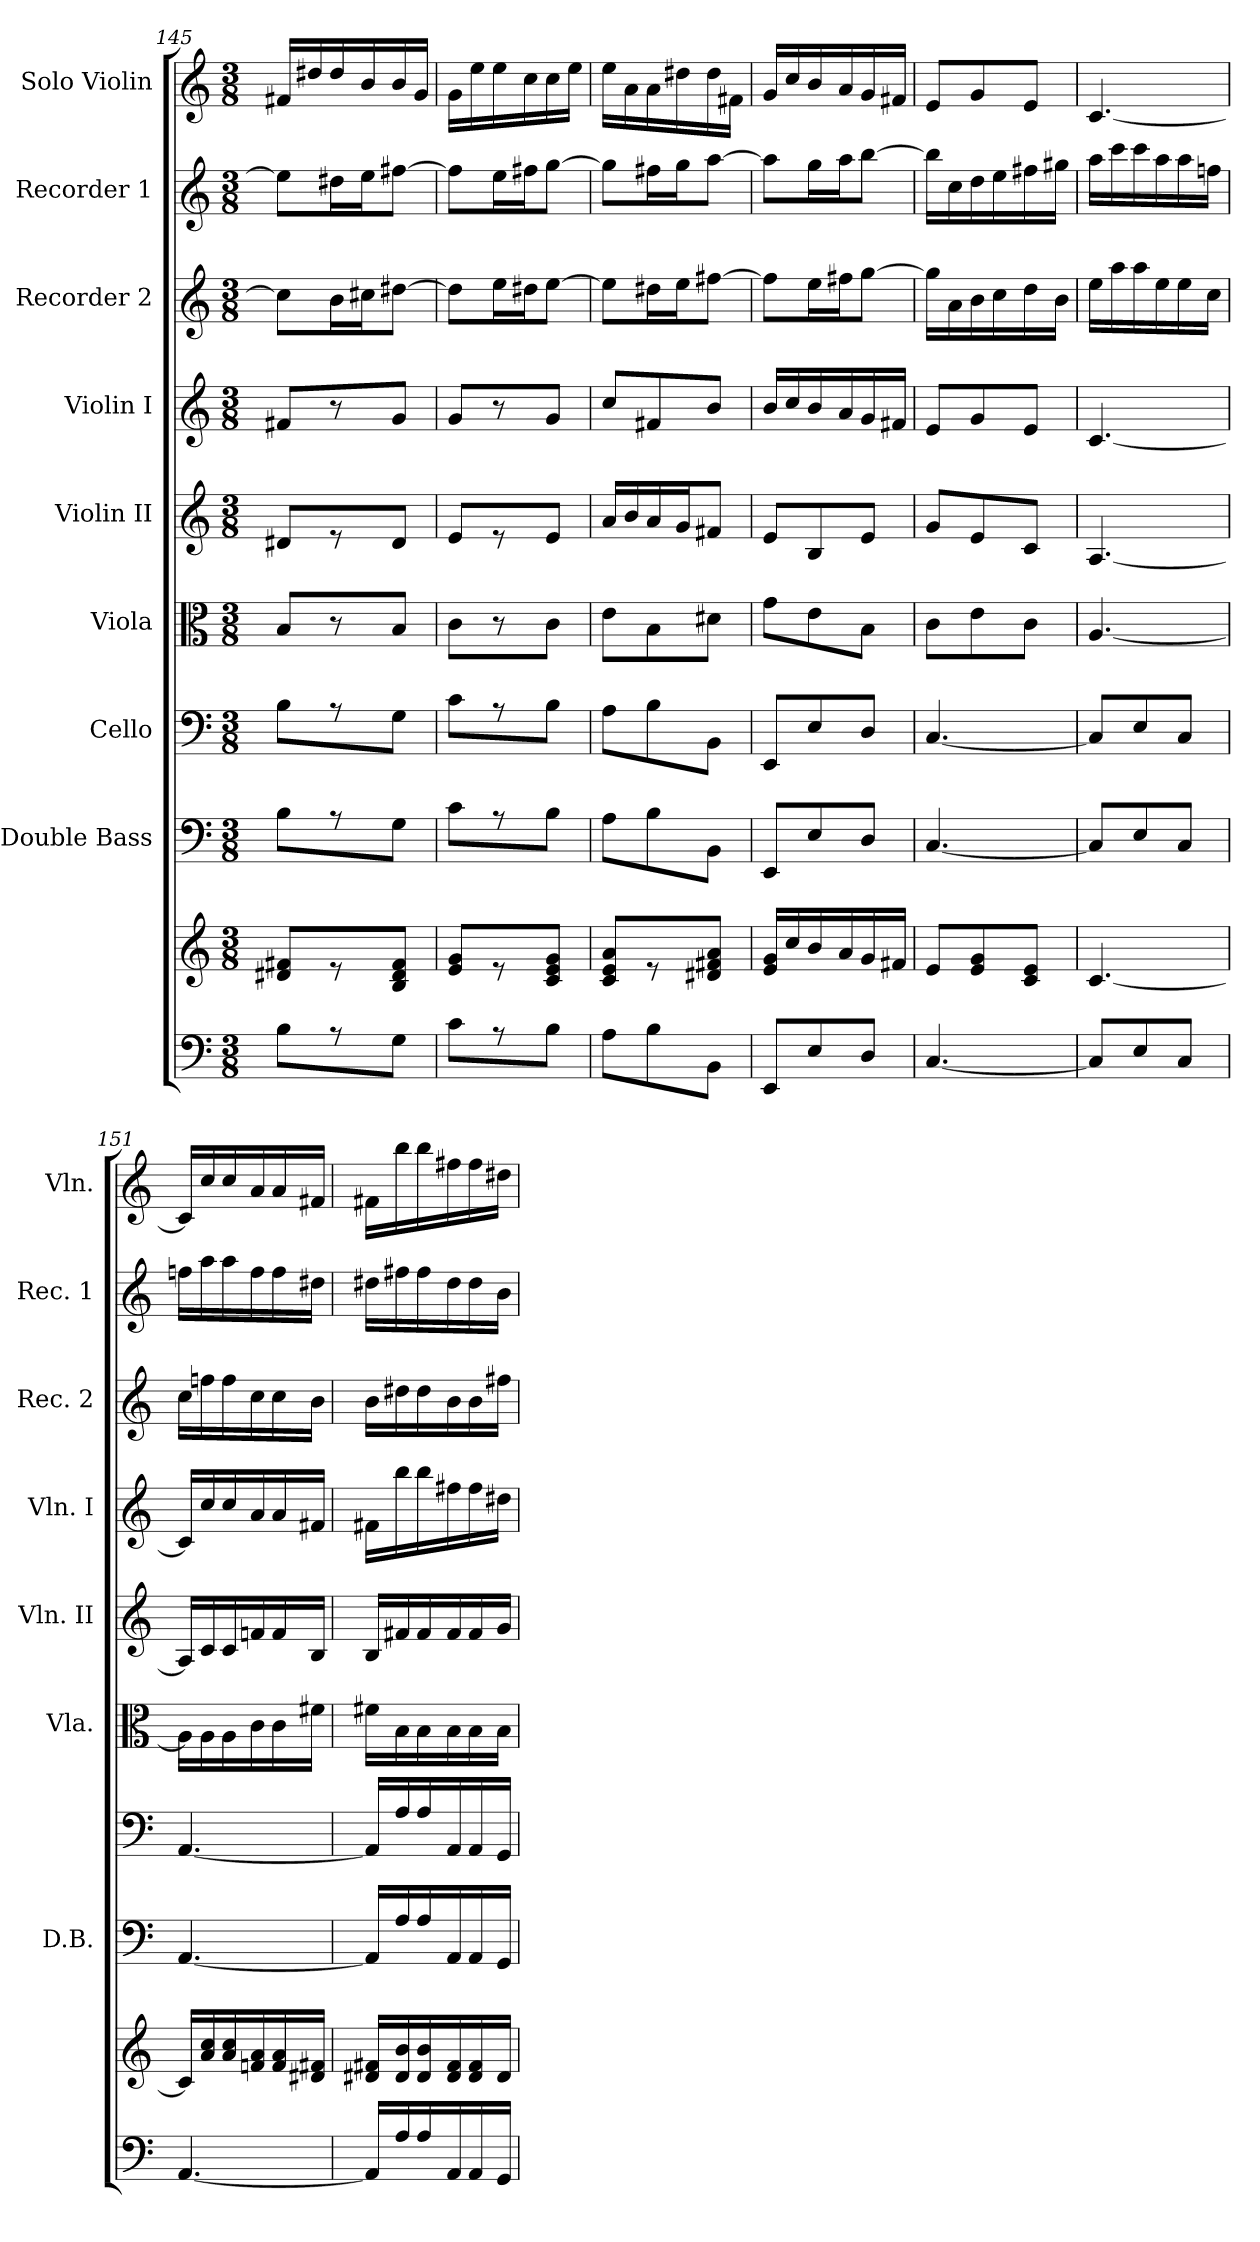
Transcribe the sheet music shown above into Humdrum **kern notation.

**kern	**kern	**kern	**kern	**kern	**kern	**kern	**kern	**kern	**kern
*part9	*part9	*part8	*part7	*part6	*part5	*part4	*part3	*part2	*part1
*staff10	*staff9	*staff8	*staff7	*staff6	*staff5	*staff4	*staff3	*staff2	*staff1
*	*	*I"Double Bass	*I"Cello	*I"Viola	*I"Violin II	*I"Violin I	*I"Recorder 2	*I"Recorder 1	*I"Solo Violin
*	*	*I'D.B.	*	*I'Vla.	*I'Vln. II	*I'Vln. I	*I'Rec. 2	*I'Rec. 1	*I'Vln.
*clefF4	*clefG2	*clefF4	*clefF4	*clefC3	*clefG2	*clefG2	*clefG2	*clefG2	*clefG2
*	*	*ITrd7c12	*	*	*	*	*	*	*
*M3/8	*M3/8	*M3/8	*M3/8	*M3/8	*M3/8	*M3/8	*M3/8	*M3/8	*M3/8
=145	=145	=145	=145	=145	=145	=145	=145	=145	=145
8B\L	8d#/ 8f#/L	8BB\L	8B\L	8B/L	8d#/L	8f#/L	8cc#\L]	8ee\L]	16f#/LL
.	.	.	.	.	.	.	.	.	16dd#/
8r	8r	8r	8r	8r	8r	8r	16b\L	16dd#\L	16dd#/
.	.	.	.	.	.	.	16cc#\J	16ee\J	16b/
8G\J	8B/ 8d#/ 8f#/J	8GG\J	8G\J	8B/J	8d#/J	8g/J	[8dd#\J	[8ff#\J	16b/
.	.	.	.	.	.	.	.	.	16g/JJ
=146	=146	=146	=146	=146	=146	=146	=146	=146	=146
8c\L	8e/ 8g/L	8C\L	8c\L	8c\L	8e/L	8g/L	8dd#\L]	8ff#\L]	16g\LL
.	.	.	.	.	.	.	.	.	16ee\
8r	8r	8r	8r	8r	8r	8r	16ee\L	16ee\L	16ee\
.	.	.	.	.	.	.	16dd#\J	16ff#\J	16cc\
8B\J	8c/ 8e/ 8g/J	8BB\J	8B\J	8c\J	8e/J	8g/J	[8ee\J	[8gg\J	16cc\
.	.	.	.	.	.	.	.	.	16ee\JJ
=147	=147	=147	=147	=147	=147	=147	=147	=147	=147
8A\L	8c/ 8e/ 8a/L	8AA\L	8A\L	8e\L	16a/LL	8cc/L	8ee\L]	8gg\L]	16ee\LL
.	.	.	.	.	16b/	.	.	.	16a\
8B\	8r	8BB\	8B\	8B\	16a/	8f#/	16dd#\L	16ff#\L	16a\
.	.	.	.	.	16g/J	.	16ee\J	16gg\J	16dd#\
8BB\J	8d#/ 8f#/ 8a/J	8BBB\J	8BB\J	8d#\J	8f#/J	8b/J	[8ff#\J	[8aa\J	16dd#\
.	.	.	.	.	.	.	.	.	16f#\JJ
=148	=148	=148	=148	=148	=148	=148	=148	=148	=148
8EE/L	16e/ 16g/LL	8EEE/L	8EE/L	8g\L	8e/L	16b/LL	8ff#\L]	8aa\L]	16g/LL
.	16cc/	.	.	.	.	16cc/	.	.	16cc/
8E/	16b/	8EE/	8E/	8e\	8B/	16b/	16ee\L	16gg\L	16b/
.	16a/	.	.	.	.	16a/	16ff#\J	16aa\J	16a/
8D/J	16g/	8DD/J	8D/J	8B\J	8e/J	16g/	[8gg\J	[8bb\J	16g/
.	16f#/JJ	.	.	.	.	16f#/JJ	.	.	16f#/JJ
=149	=149	=149	=149	=149	=149	=149	=149	=149	=149
[4.C/	8e/L	[4.CC/	[4.C/	8c\L	8g/L	8e/L	16gg\LL]	16bb\LL]	8e/L
.	.	.	.	.	.	.	16a\	16cc\	.
.	8e/ 8g/	.	.	8e\	8e/	8g/	16b\	16dd\	8g/
.	.	.	.	.	.	.	16cc\	16ee\	.
.	8c/ 8e/J	.	.	8c\J	8c/J	8e/J	16dd\	16ff#\	8e/J
.	.	.	.	.	.	.	16b\JJ	16gg#\JJ	.
=150	=150	=150	=150	=150	=150	=150	=150	=150	=150
8C/L]	[4.c/	8CC/L]	8C/L]	[4.A/	[4.A/	[4.c/	16ee\LL	16aa\LL	[4.c/
.	.	.	.	.	.	.	16aa\	16ccc\	.
8E/	.	8EE/	8E/	.	.	.	16aa\	16ccc\	.
.	.	.	.	.	.	.	16ee\	16aa\	.
8C/J	.	8CC/J	8C/J	.	.	.	16ee\	16aa\	.
.	.	.	.	.	.	.	16cc\JJ	16ffn\JJ	.
=151	=151	=151	=151	=151	=151	=151	=151	=151	=151
[4.AA/	16c/LL]	[4.AAA/	[4.AA/	16A\LL]	16A/LL]	16c/LL]	16cc\LL	16ffn\LL	16c/LL]
.	16a/ 16cc/	.	.	16A\	16c/	16cc/	16ffn\	16aa\	16cc/
.	16a/ 16cc/	.	.	16A\	16c/	16cc/	16ff\	16aa\	16cc/
.	16fn/ 16a/	.	.	16c\	16fn/	16a/	16cc\	16ff\	16a/
.	16f/ 16a/	.	.	16c\	16f/	16a/	16cc\	16ff\	16a/
.	16d#/ 16f#/JJ	.	.	16f#\JJ	16B/JJ	16f#/JJ	16b\JJ	16dd#\JJ	16f#/JJ
=152	=152	=152	=152	=152	=152	=152	=152	=152	=152
16AA/LL]	16d#/ 16f#/LL	16AAA/LL]	16AA/LL]	16f#\LL	16B/LL	16f#\LL	16b\LL	16dd#\LL	16f#\LL
16A/	16d#/ 16b/	16AA/	16A/	16B\	16f#/	16bb\	16dd#\	16ff#\	16bb\
16A/	16d#/ 16b/	16AA/	16A/	16B\	16f#/	16bb\	16dd#\	16ff#\	16bb\
16AA/	16d#/ 16f#/	16AAA/	16AA/	16B\	16f#/	16ff#\	16b\	16dd#\	16ff#\
16AA/	16d#/ 16f#/	16AAA/	16AA/	16B\	16f#/	16ff#\	16b\	16dd#\	16ff#\
16GG/JJ	16d#/JJ	16GGG/JJ	16GG/JJ	16B\JJ	16g/JJ	16dd#\JJ	16ff#\JJ	16b\JJ	16dd#\JJ
=	=	=	=	=	=	=	=	=	=
*-	*-	*-	*-	*-	*-	*-	*-	*-	*-
